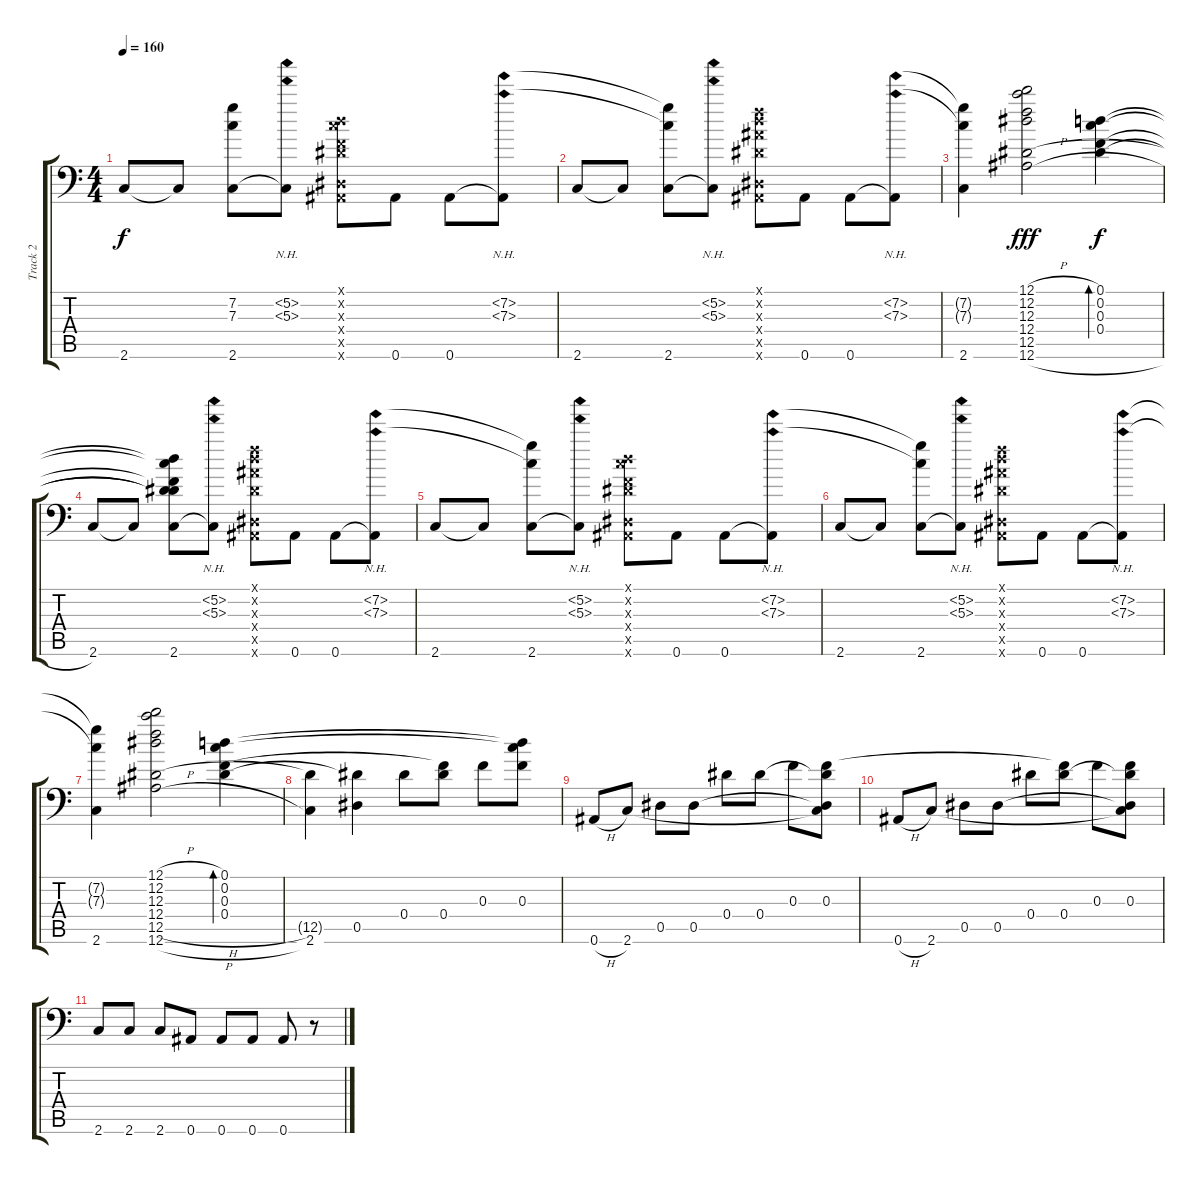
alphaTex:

\track ("Track 2" "Track 2") {instrument acousticguitarsteel}
\staff {score tabs}
\tuning (D4 C4 F3 Eb3 Eb2 Bb1) {hide}
\ts (4 4)
\tempo 160
\clef f4
\ks c
2.6.8{dy f} 2.6{t}.8 (7.2{t} 7.3{t} 2.6).8 (5.2{nh} 5.3{nh} 2.6{t}).8 (0.1{x} 0.2{x} 0.3{x} 0.4{x} 0.5{x} 0.6{x}).8 0.6.8 0.6.8 (7.2{nh} 7.3{nh} 0.6{t}).8 |
2.6.8 2.6{t}.8 (7.2{t} 7.3{t} 2.6).8 (5.2{nh} 5.3{nh} 2.6{t}).8 (0.1{x} 5.2{x} 5.3{x} 0.4{x} 0.5{x} 0.6{x}).8 0.6.8 0.6.8 (7.2{nh} 7.3{nh} 0.6{t}).8 |
(7.2{t} 7.3{t} 2.6).4 (12.1{h} 12.2{h} 12.3{h} 12.4{h} 12.5 12.6{h}).2{dy fff} (0.1 0.2 0.3 0.4).4{bd 60 dy f} |
2.6.8 2.6{t}.8 (0.1{t} 0.2{t} 0.3{t} 0.4{t} 12.5{t} 2.6).8 (5.2{nh} 5.3{nh} 2.6{t}).8 (0.1{x} 5.2{x} 5.3{x} 0.4{x} 0.5{x} 0.6{x}).8 0.6.8 0.6.8 (7.2{nh} 7.3{nh} 0.6{t}).8 |
2.6.8 2.6{t}.8 (7.2{t} 7.3{t} 2.6).8 (5.2{nh} 5.3{nh} 2.6{t}).8 (0.1{x} 0.2{x} 0.3{x} 0.4{x} 0.5{x} 0.6{x}).8 0.6.8 0.6.8 (7.2{nh} 7.3{nh} 0.6{t}).8 |
2.6.8 2.6{t}.8 (7.2{t} 7.3{t} 2.6).8 (5.2{nh} 5.3{nh} 2.6{t}).8 (0.1{x} 5.2{x} 5.3{x} 0.4{x} 0.5{x} 0.6{x}).8 0.6.8 0.6.8 (7.2{nh} 7.3{nh} 0.6{t}).8 |
(7.2{t} 7.3{t} 2.6).4 (12.1{h} 12.2{h} 12.3{h} 12.4{h} 12.5{h} 12.6{h}).2 (0.1 0.2 0.3 0.4).4{bd 30} |
(12.5{t} 2.6).4 (0.4{t} 0.5).4 0.4.8 (0.3{t} 0.4).8 0.3.8 (0.1{t} 0.2{t} 0.3).8 |
0.6{h}.8 2.6.8 0.5.8 0.5.8 0.4.8 0.4.8 0.3.8 (0.3 0.4{t} 0.5{t} 2.6{t}).8 |
0.6{h}.8 2.6.8 0.5.8 0.5.8 0.4.8 (0.3{t} 0.4).8 0.3.8 (0.3 0.4{t} 0.5{t} 2.6{t}).8 |
2.6.8 2.6.8 2.6.8 0.6.8 0.6.8 0.6.8 0.6.8 r.8
